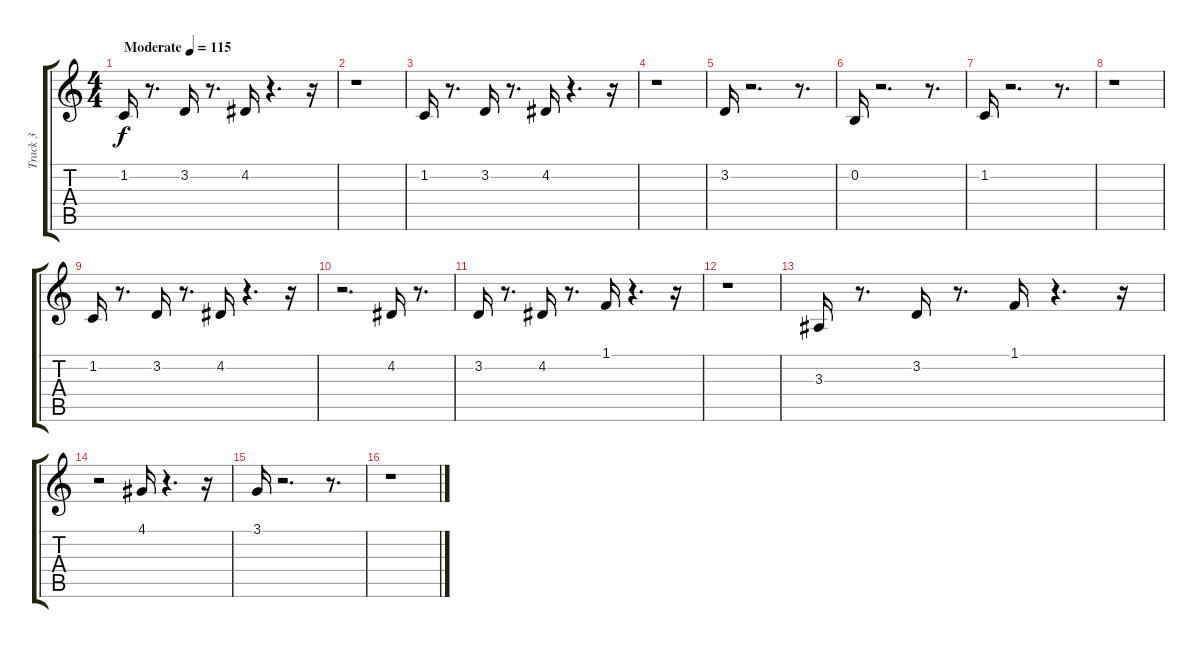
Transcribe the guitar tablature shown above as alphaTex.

\track ("Track 3" "Track 3") {instrument tubularbells}
\staff {score tabs}
\tuning (E4 B3 G3 D3 A2 E2) {hide}
\ts (4 4)
\tempo (115 "Moderate")
\clef g2
\ks c
1.2.16{dy f instrument tubularbells} r.8{d} 3.2.16 r.8{d} 4.2.16 r.4{d} r.16 |
r.1 |
1.2.16 r.8{d} 3.2.16 r.8{d} 4.2.16 r.4{d} r.16 |
r.1 |
3.2.16 r.2{d} r.8{d} |
0.2.16 r.2{d} r.8{d} |
1.2.16 r.2{d} r.8{d} |
r.1 |
1.2.16 r.8{d} 3.2.16 r.8{d} 4.2.16 r.4{d} r.16 |
r.2{d} 4.2.16 r.8{d} |
3.2.16 r.8{d} 4.2.16 r.8{d} 1.1.16 r.4{d} r.16 |
r.1 |
3.3.16 r.8{d} 3.2.16 r.8{d} 1.1.16 r.4{d} r.16 |
r.2 4.1.16 r.4{d} r.16 |
3.1.16 r.2{d} r.8{d} |
r.1
